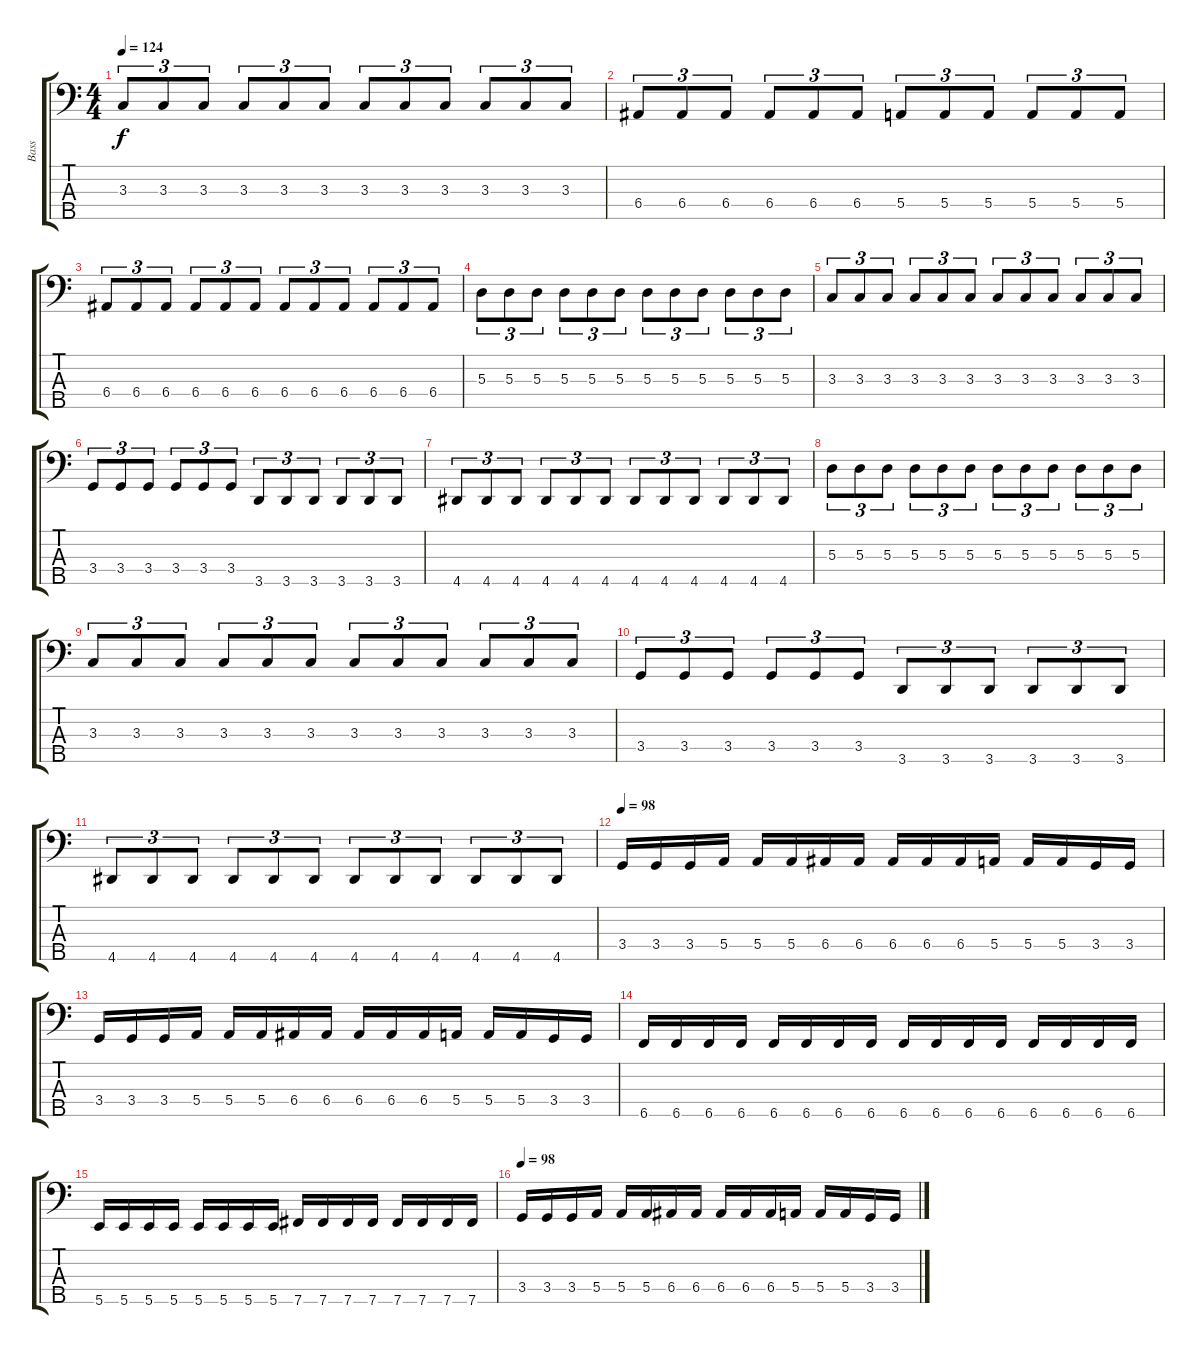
\track ("Bass" "Bass") {instrument electricbassfinger}
\staff {score tabs}
\tuning (G2 D2 A1 E1 B0) {hide}
\ts (4 4)
\tempo 124
\clef f4
\ks c
3.3.8{tu (3 2) dy f} 3.3.8{tu (3 2)} 3.3.8{tu (3 2)} 3.3.8{tu (3 2)} 3.3.8{tu (3 2)} 3.3.8{tu (3 2)} 3.3.8{tu (3 2)} 3.3.8{tu (3 2)} 3.3.8{tu (3 2)} 3.3.8{tu (3 2)} 3.3.8{tu (3 2)} 3.3.8{tu (3 2)} |
6.4.8{tu (3 2)} 6.4.8{tu (3 2)} 6.4.8{tu (3 2)} 6.4.8{tu (3 2)} 6.4.8{tu (3 2)} 6.4.8{tu (3 2)} 5.4.8{tu (3 2)} 5.4.8{tu (3 2)} 5.4.8{tu (3 2)} 5.4.8{tu (3 2)} 5.4.8{tu (3 2)} 5.4.8{tu (3 2)} |
6.4.8{tu (3 2)} 6.4.8{tu (3 2)} 6.4.8{tu (3 2)} 6.4.8{tu (3 2)} 6.4.8{tu (3 2)} 6.4.8{tu (3 2)} 6.4.8{tu (3 2)} 6.4.8{tu (3 2)} 6.4.8{tu (3 2)} 6.4.8{tu (3 2)} 6.4.8{tu (3 2)} 6.4.8{tu (3 2)} |
5.3.8{tu (3 2)} 5.3.8{tu (3 2)} 5.3.8{tu (3 2)} 5.3.8{tu (3 2)} 5.3.8{tu (3 2)} 5.3.8{tu (3 2)} 5.3.8{tu (3 2)} 5.3.8{tu (3 2)} 5.3.8{tu (3 2)} 5.3.8{tu (3 2)} 5.3.8{tu (3 2)} 5.3.8{tu (3 2)} |
3.3.8{tu (3 2)} 3.3.8{tu (3 2)} 3.3.8{tu (3 2)} 3.3.8{tu (3 2)} 3.3.8{tu (3 2)} 3.3.8{tu (3 2)} 3.3.8{tu (3 2)} 3.3.8{tu (3 2)} 3.3.8{tu (3 2)} 3.3.8{tu (3 2)} 3.3.8{tu (3 2)} 3.3.8{tu (3 2)} |
3.4.8{tu (3 2)} 3.4.8{tu (3 2)} 3.4.8{tu (3 2)} 3.4.8{tu (3 2)} 3.4.8{tu (3 2)} 3.4.8{tu (3 2)} 3.5.8{tu (3 2)} 3.5.8{tu (3 2)} 3.5.8{tu (3 2)} 3.5.8{tu (3 2)} 3.5.8{tu (3 2)} 3.5.8{tu (3 2)} |
4.5.8{tu (3 2)} 4.5.8{tu (3 2)} 4.5.8{tu (3 2)} 4.5.8{tu (3 2)} 4.5.8{tu (3 2)} 4.5.8{tu (3 2)} 4.5.8{tu (3 2)} 4.5.8{tu (3 2)} 4.5.8{tu (3 2)} 4.5.8{tu (3 2)} 4.5.8{tu (3 2)} 4.5.8{tu (3 2)} |
5.3.8{tu (3 2)} 5.3.8{tu (3 2)} 5.3.8{tu (3 2)} 5.3.8{tu (3 2)} 5.3.8{tu (3 2)} 5.3.8{tu (3 2)} 5.3.8{tu (3 2)} 5.3.8{tu (3 2)} 5.3.8{tu (3 2)} 5.3.8{tu (3 2)} 5.3.8{tu (3 2)} 5.3.8{tu (3 2)} |
3.3.8{tu (3 2)} 3.3.8{tu (3 2)} 3.3.8{tu (3 2)} 3.3.8{tu (3 2)} 3.3.8{tu (3 2)} 3.3.8{tu (3 2)} 3.3.8{tu (3 2)} 3.3.8{tu (3 2)} 3.3.8{tu (3 2)} 3.3.8{tu (3 2)} 3.3.8{tu (3 2)} 3.3.8{tu (3 2)} |
3.4.8{tu (3 2)} 3.4.8{tu (3 2)} 3.4.8{tu (3 2)} 3.4.8{tu (3 2)} 3.4.8{tu (3 2)} 3.4.8{tu (3 2)} 3.5.8{tu (3 2)} 3.5.8{tu (3 2)} 3.5.8{tu (3 2)} 3.5.8{tu (3 2)} 3.5.8{tu (3 2)} 3.5.8{tu (3 2)} |
4.5.8{tu (3 2)} 4.5.8{tu (3 2)} 4.5.8{tu (3 2)} 4.5.8{tu (3 2)} 4.5.8{tu (3 2)} 4.5.8{tu (3 2)} 4.5.8{tu (3 2)} 4.5.8{tu (3 2)} 4.5.8{tu (3 2)} 4.5.8{tu (3 2)} 4.5.8{tu (3 2)} 4.5.8{tu (3 2)} |
\section ("" "")
\tempo 98
3.4.16 3.4.16 3.4.16 5.4.16 5.4.16 5.4.16 6.4.16 6.4.16 6.4.16 6.4.16 6.4.16 5.4.16 5.4.16 5.4.16 3.4.16 3.4.16 |
3.4.16 3.4.16 3.4.16 5.4.16 5.4.16 5.4.16 6.4.16 6.4.16 6.4.16 6.4.16 6.4.16 5.4.16 5.4.16 5.4.16 3.4.16 3.4.16 |
6.5.16 6.5.16 6.5.16 6.5.16 6.5.16 6.5.16 6.5.16 6.5.16 6.5.16 6.5.16 6.5.16 6.5.16 6.5.16 6.5.16 6.5.16 6.5.16 |
5.5.16 5.5.16 5.5.16 5.5.16 5.5.16 5.5.16 5.5.16 5.5.16 7.5.16 7.5.16 7.5.16 7.5.16 7.5.16 7.5.16 7.5.16 7.5.16 |
\tempo 98
3.4.16 3.4.16 3.4.16 5.4.16 5.4.16 5.4.16 6.4.16 6.4.16 6.4.16 6.4.16 6.4.16 5.4.16 5.4.16 5.4.16 3.4.16 3.4.16
